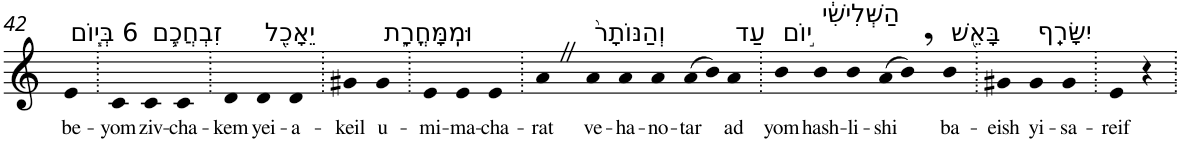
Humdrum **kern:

**kern	**text
*part1	*part1
*staff1	*staff1
*I"Piano	*
*I'Pno	*
!!LO:PB:g=z
*clefG2	*
*k[]	*
=42	=42
!LO:TX:a:t=6 בְּי֧וֹם	!
!	!LO:LY:b
4e	be-
=43.	=43.
!	!LO:LY:b
4c	-yom
!LO:TX:a:t=זִבְחֲכֶ֛ם	!
!	!LO:LY:b
4c	ziv-
!	!LO:LY:b
4c	-cha-
=44.	=44.
!	!LO:LY:b
4d	-kem
!LO:TX:a:t=יֵאָכֵ֖ל	!
!	!LO:LY:b
4d	yei-
!	!LO:LY:b
4d	-a-
=45.	=45.
!	!LO:LY:b
4g#X	-keil
!LO:TX:a:t=וּמִֽמָּחֳרָ֑ת	!
!	!LO:LY:b
4g#	u-
=46.	=46.
!	!LO:LY:b
4e	-mi-
!	!LO:LY:b
4e	-ma-
!	!LO:LY:b
4e	-cha-
=47.	=47.
!	!LO:LY:b
4aZ	-rat
!LO:TX:a:t=וְהַנּוֹתָר֙	!
!	!LO:LY:b
4a	ve-
!	!LO:LY:b
4a	-ha-
!	!LO:LY:b
4a	-no-
!	!LO:LY:b
(>8a	-tar
8b)	.
!LO:TX:a:t=עַד	!
!	!LO:LY:b
4a	ad
=48.	=48.
!LO:TX:a:t=י֣וֹם	!
!	!LO:LY:b
4b	yom
!LO:TX:a:t=הַשְּׁלִישִׁ֔י	!
!	!LO:LY:b
4b	hash-
!	!LO:LY:b
4b	-li-
!	!LO:LY:b
(>8a	-shi
8b,)	.
!LO:TX:a:t=בָּאֵ֖שׁ	!
!	!LO:LY:b
4b	ba-
=49.	=49.
!	!LO:LY:b
4g#X	-eish
!LO:TX:a:t=יִשָּׂרֵֽף	!
!	!LO:LY:b
4g#	yi-
!	!LO:LY:b
4g#	-sa-
=50.	=50.
!	!LO:LY:b
4e	-reif
4r	.
=.	=.
*-	*-
